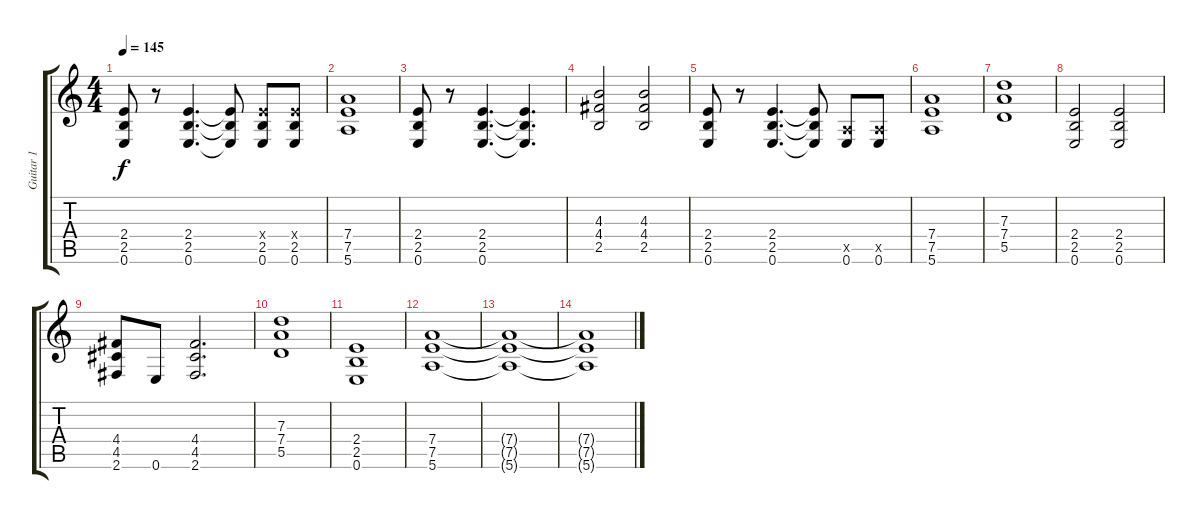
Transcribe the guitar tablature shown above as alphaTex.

\track ("Guitar 1 " "Guitar 1 ") {instrument distortionguitar}
\staff {score tabs}
\tuning (E4 B3 G3 D3 A2 E2) {hide}
\ts (4 4)
\tempo 145
\clef g2
\ks c
(2.4 2.5 0.6).8{dy f} r.8 (2.4 2.5 0.6).4{d} (2.4{t} 2.5{t} 0.6{t}).8 (2.4{x} 2.5 0.6).8 (2.4{x} 2.5 0.6).8 |
(7.4 7.5 5.6).1 |
(2.4 2.5 0.6).8 r.8 (2.4 2.5 0.6).4{d} (2.4{t} 2.5{t} 0.6{t}).4{d} |
(4.3 4.4 2.5).2 (4.3 4.4 2.5).2 |
(2.4 2.5 0.6).8 r.8 (2.4 2.5 0.6).4{d} (2.4{t} 2.5{t} 0.6{t}).8 (0.5{x} 0.6).8 (0.5{x} 0.6).8 |
(7.4 7.5 5.6).1 |
(7.3 7.4 5.5).1 |
(2.4 2.5 0.6).2 (2.4 2.5 0.6).2 |
(4.4 4.5 2.6).8 0.6.8 (4.4 4.5 2.6).2{d} |
(7.3 7.4 5.5).1 |
(2.4 2.5 0.6).1 |
(7.4 7.5 5.6).1 |
(7.4{t} 7.5{t} 5.6{t}).1{volume 0} |
(7.4{t} 7.5{t} 5.6{t}).1
